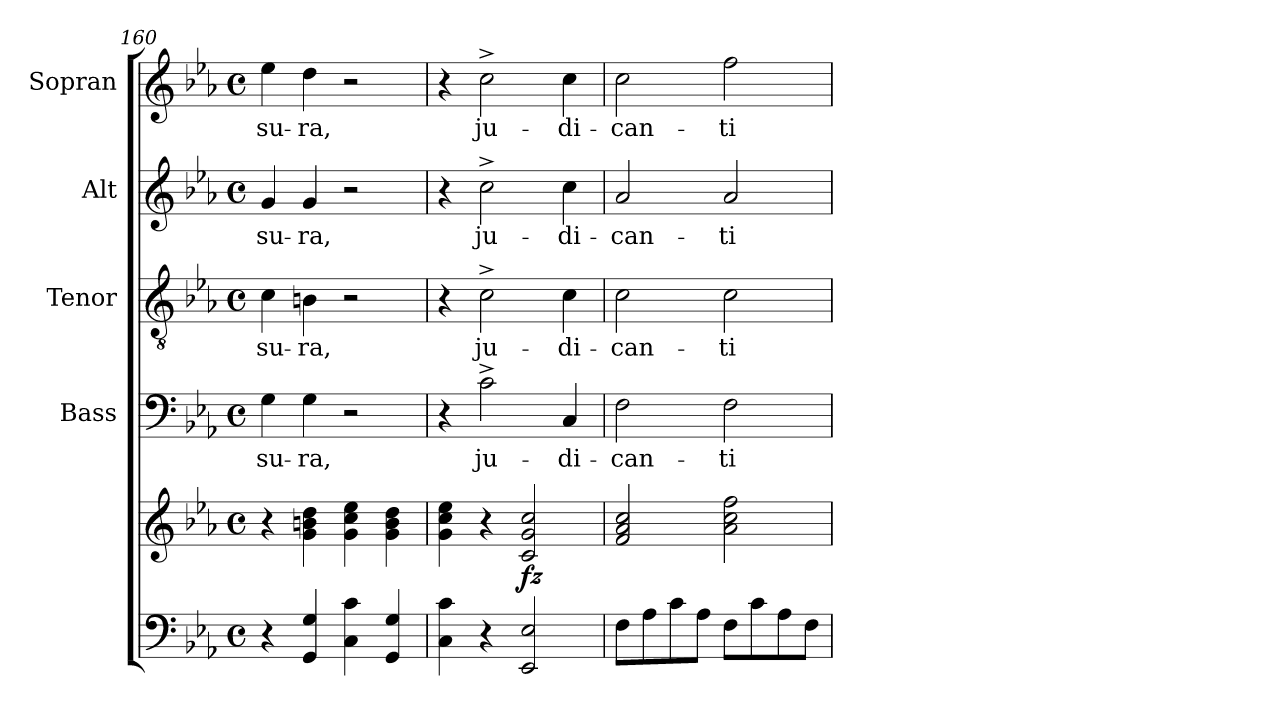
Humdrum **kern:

**kern	**kern	**dynam	**kern	**text	**kern	**text	**kern	**text	**kern	**text
*part5	*part5	*part5	*part4	*part4	*part3	*part3	*part2	*part2	*part1	*part1
*staff6	*staff5	*staff5/6	*staff4	*staff4	*staff3	*staff3	*staff2	*staff2	*staff1	*staff1
*	*	*	*I"Bass	*	*I"Tenor	*	*I"Alt	*	*I"Sopran	*
*	*	*	*I'B.	*	*I'T.	*	*I'A.	*	*I'S.	*
*clefF4	*clefG2	*	*clefF4	*	*clefGv2	*	*clefG2	*	*clefG2	*
*k[b-e-a-]	*k[b-e-a-]	*	*k[b-e-a-]	*	*k[b-e-a-]	*	*k[b-e-a-]	*	*k[b-e-a-]	*
*E-:	*E-:	*	*E-:	*	*E-:	*	*E-:	*	*E-:	*
*M4/4	*M4/4	*	*M4/4	*	*M4/4	*	*M4/4	*	*M4/4	*
*met(c)	*met(c)	*	*met(c)	*	*met(c)	*	*met(c)	*	*met(c)	*
=160	=160	=160	=160	=160	=160	=160	=160	=160	=160	=160
!	!	!	!	!LO:LY:b	!	!LO:LY:b	!	!LO:LY:b	!	!LO:LY:b
4r	4r	.	4G\	-su-	4c\	-su-	4g/	-su-	4ee-\	-su-
!	!	!	!	!LO:LY:b	!	!LO:LY:b	!	!LO:LY:b	!	!LO:LY:b
4GG/ 4G/	4g\ 4bn\ 4dd\	.	4G\	-ra,	4Bn\	-ra,	4g/	-ra,	4dd\	-ra,
4C\ 4c\	4g\ 4cc\ 4ee-\	.	2r	.	2r	.	2r	.	2r	.
4GG/ 4G/	4g\ 4b\ 4dd\	.	.	.	.	.	.	.	.	.
=161	=161	=161	=161	=161	=161	=161	=161	=161	=161	=161
4C\ 4c\	4g\ 4cc\ 4ee-\	.	4r	.	4r	.	4r	.	4r	.
!	!	!	!	!LO:LY:b	!	!LO:LY:b	!	!LO:LY:b	!	!LO:LY:b
4r	4r	.	2c^>\	ju-	2c^>\	ju-	2cc^>\	ju-	2cc^>\	ju-
!	!	!LO:DY:b	!	!	!	!	!	!	!	!
2EE-/ 2E-/	2c/ 2g/ 2cc/	fz	.	.	.	.	.	.	.	.
!	!	!	!	!LO:LY:b	!	!LO:LY:b	!	!LO:LY:b	!	!LO:LY:b
.	.	.	4C/	-di-	4c\	-di-	4cc\	-di-	4cc\	-di-
!!LO:LB:g=z
=162	=162	=162	=162	=162	=162	=162	=162	=162	=162	=162
!	!	!	!	!LO:LY:b	!	!LO:LY:b	!	!LO:LY:b	!	!LO:LY:b
8F\L	2f/ 2a-/ 2cc/	.	2F\	-can-	2c\	-can-	2a-/	-can-	2cc\	-can-
8A-\	.	.	.	.	.	.	.	.	.	.
8c\	.	.	.	.	.	.	.	.	.	.
8A-\J	.	.	.	.	.	.	.	.	.	.
!	!	!	!	!LO:LY:b	!	!LO:LY:b	!	!LO:LY:b	!	!LO:LY:b
8F\L	2a-\ 2cc\ 2ff\	.	2F\	-ti	2c\	-ti	2a-/	-ti	2ff\	-ti
8c\	.	.	.	.	.	.	.	.	.	.
8A-\	.	.	.	.	.	.	.	.	.	.
8F\J	.	.	.	.	.	.	.	.	.	.
=	=	=	=	=	=	=	=	=	=	=
*-	*-	*-	*-	*-	*-	*-	*-	*-	*-	*-
